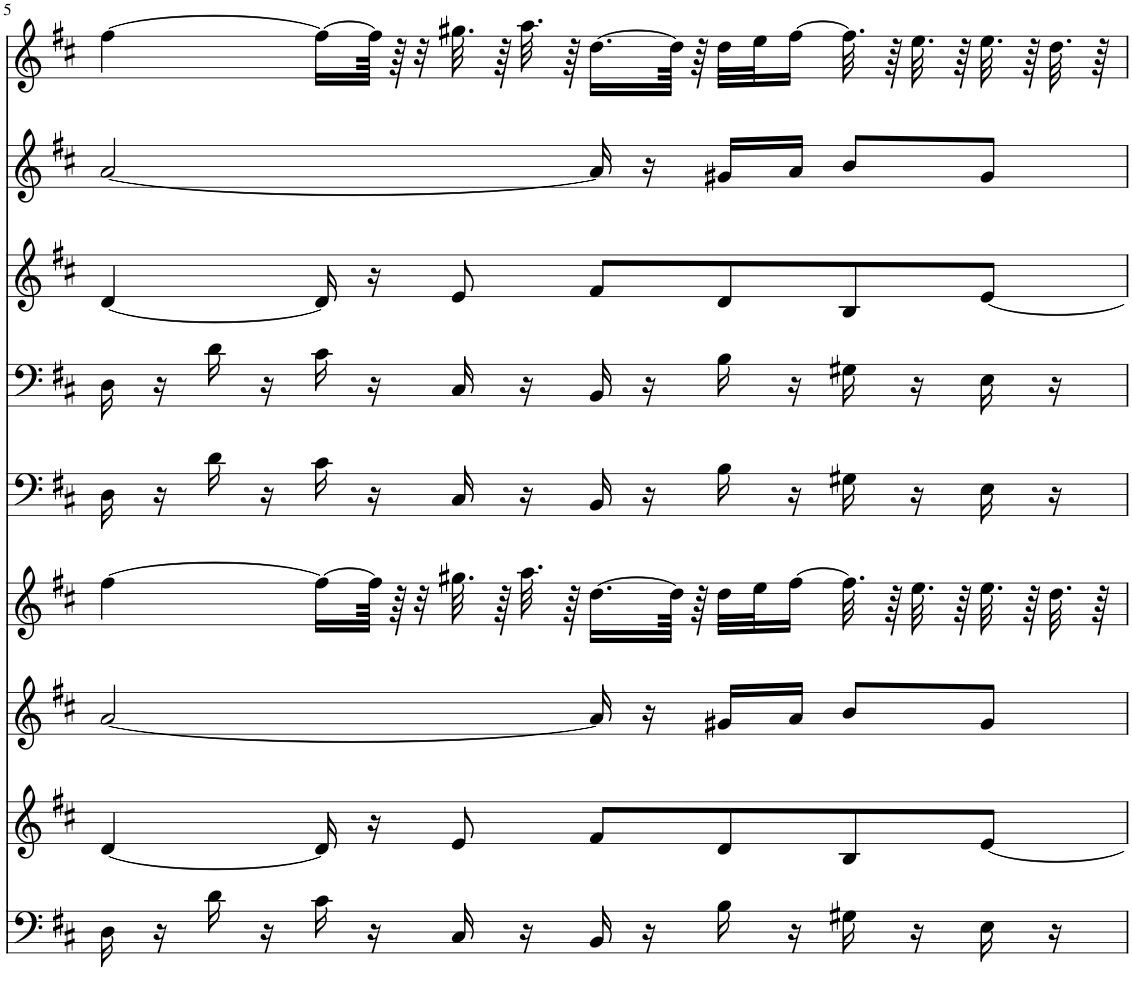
**kern	**kern	**kern	**kern	**kern	**kern	**kern	**kern	**kern
*part9	*part8	*part7	*part6	*part5	*part4	*part3	*part2	*part1
*staff9	*staff8	*staff7	*staff6	*staff5	*staff4	*staff3	*staff2	*staff1
*I"Tuba	*I"Trombone	*I"Oboe	*I"Trumpet	*I"Continuo	*I"Continuo	*I"Viola	*I"Violin II	*I"Violin I
*I'Tba	*I'Trb	*I'Ob	*I'Tpt	*	*	*	*	*
!!LO:PB:g=z
*clefF4	*clefG2	*clefG2	*clefG2	*clefF4	*clefF4	*clefG2	*clefG2	*clefG2
*	*	*	*Trd1c2	*	*	*	*	*
*k[f#c#]	*k[f#c#]	*k[f#c#]	*k[f#c#]	*k[f#c#]	*k[f#c#]	*k[f#c#]	*k[f#c#]	*k[f#c#]
*M4/4	*M4/4	*M4/4	*M4/4	*M4/4	*M4/4	*M4/4	*M4/4	*M4/4
=5	=5	=5	=5	=5	=5	=5	=5	=5
16D\	[4d/	[2a/	[4ff#\	16D\	16D\	[4d/	[2a/	[4ff#\
16r	.	.	.	16r	16r	.	.	.
16d\	.	.	.	16d\	16d\	.	.	.
16r	.	.	.	16r	16r	.	.	.
16c#\	16d/]	.	16ff#\LL_	16c#\	16c#\	16d/]	.	16ff#\LL_
16r	16r	.	64ff#\JJkk]	16r	16r	16r	.	64ff#\JJkk]
.	.	.	64r	.	.	.	.	64r
.	.	.	32r	.	.	.	.	32r
16C#/	8e/	.	32.gg#X\	16C#/	16C#/	8e/	.	32.gg#X\
.	.	.	64r	.	.	.	.	64r
16r	.	.	32.aa\	16r	16r	.	.	32.aa\
.	.	.	64r	.	.	.	.	64r
16BB/	8f#/L	16a/]	[16.dd\LL	16BB/	16BB/	8f#/L	16a/]	[16.dd\LL
16r	.	16r	.	16r	16r	.	16r	.
.	.	.	64dd\JJkk]	.	.	.	.	64dd\JJkk]
.	.	.	64r	.	.	.	.	64r
16B\	8d/	16g#X/LL	32dd\LLL	16B\	16B\	8d/	16g#X/LL	32dd\LLL
.	.	.	32ee\J	.	.	.	.	32ee\J
16r	.	16a/JJ	[16ff#\JJ	16r	16r	.	16a/JJ	[16ff#\JJ
16G#X\	8B/	8b/L	32.ff#\]	16G#X\	16G#X\	8B/	8b/L	32.ff#\]
.	.	.	64r	.	.	.	.	64r
16r	.	.	32.ee\	16r	16r	.	.	32.ee\
.	.	.	64r	.	.	.	.	64r
16E\	[8e/J	8g#/J	32.ee\	16E\	16E\	[8e/J	8g#/J	32.ee\
.	.	.	64r	.	.	.	.	64r
16r	.	.	32.dd\	16r	16r	.	.	32.dd\
.	.	.	64r	.	.	.	.	64r
=	=	=	=	=	=	=	=	=
*-	*-	*-	*-	*-	*-	*-	*-	*-
